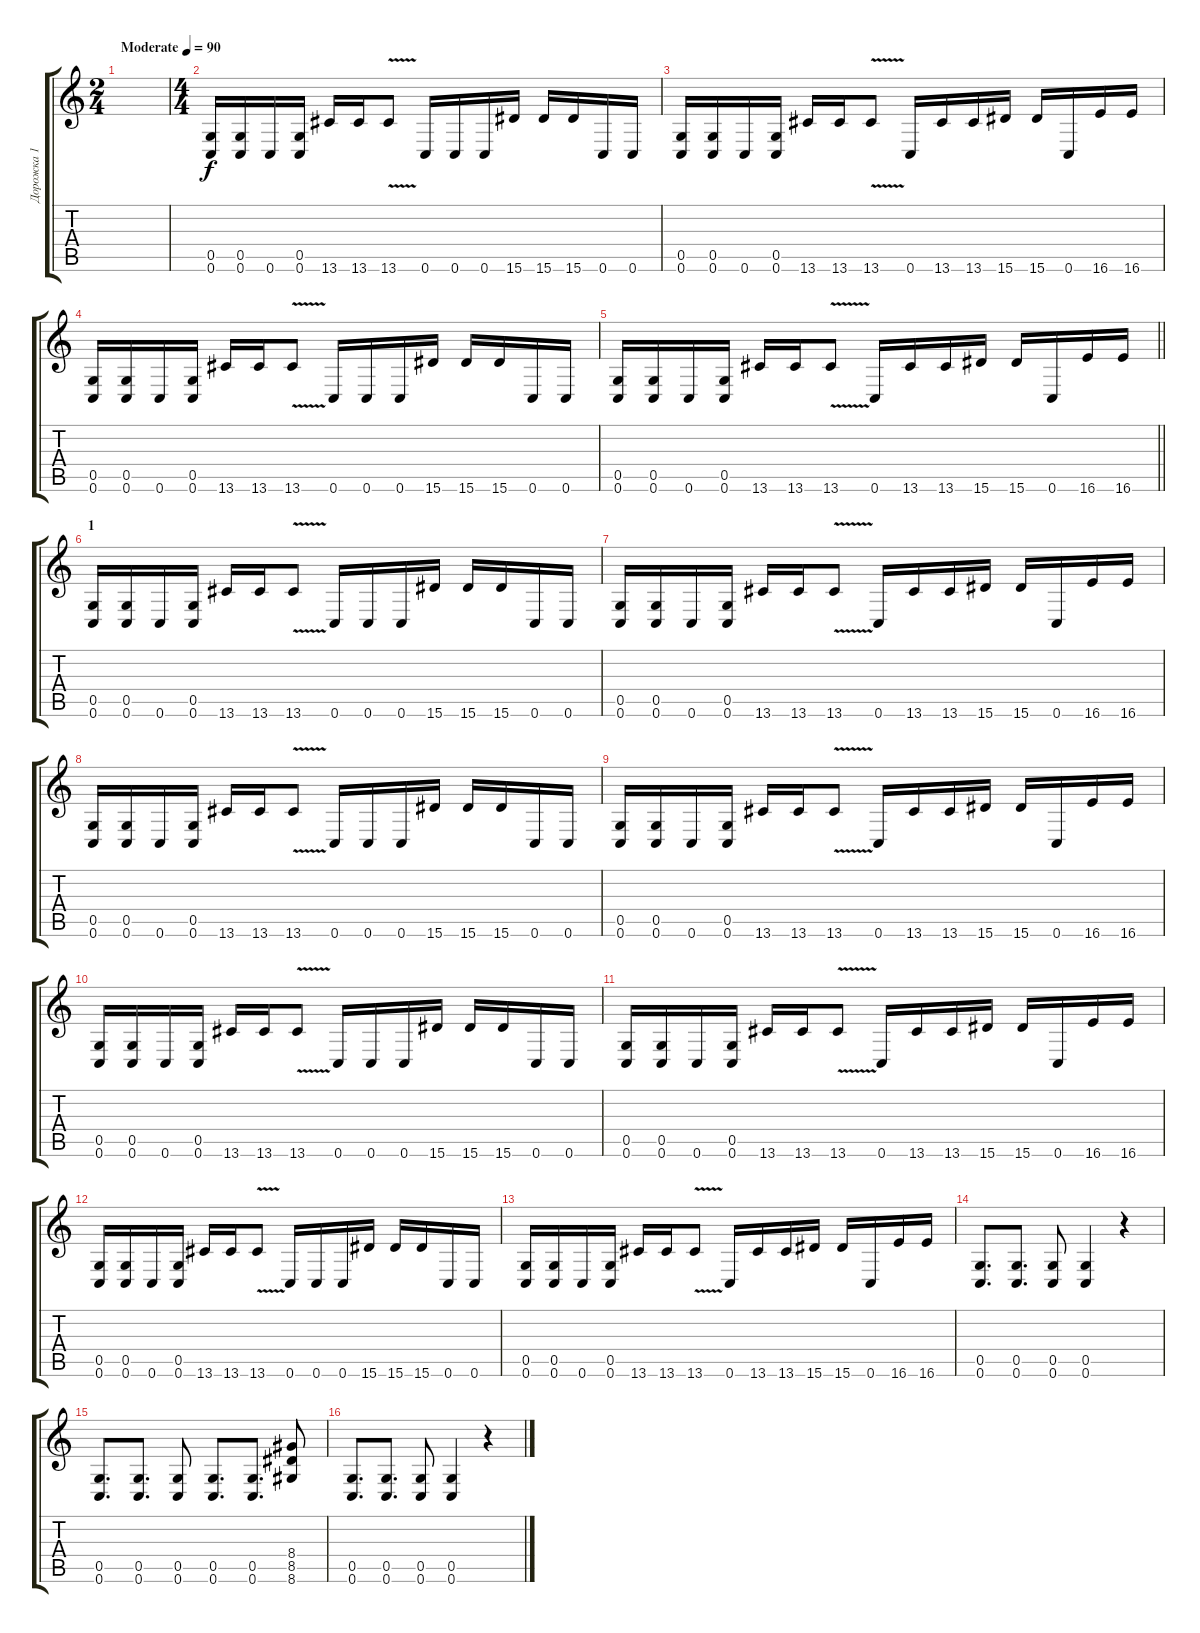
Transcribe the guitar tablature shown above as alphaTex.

\track ("Дорожка 1" "Дорожка 1") {instrument distortionguitar}
\staff {score tabs}
\tuning (D4 A3 F3 C3 G2 C2) {hide}
\ts (2 4)
\tempo (90 "Moderate")
\clef g2
\ks c
|
\ts (4 4)
(0.5 0.6).16 (0.5 0.6).16 0.6.16 (0.5 0.6).16 13.6.16 13.6.16 13.6{v}.8 0.6.16 0.6.16 0.6.16 15.6.16 15.6.16 15.6.16 0.6.16 0.6.16 |
(0.5 0.6).16 (0.5 0.6).16 0.6.16 (0.5 0.6).16 13.6.16 13.6.16 13.6{v}.8 0.6.16 13.6.16 13.6.16 15.6.16 15.6.16 0.6.16 16.6.16 16.6.16 |
(0.5 0.6).16 (0.5 0.6).16 0.6.16 (0.5 0.6).16 13.6.16 13.6.16 13.6{v}.8 0.6.16 0.6.16 0.6.16 15.6.16 15.6.16 15.6.16 0.6.16 0.6.16 |
\barLineRight lightlight
(0.5 0.6).16 (0.5 0.6).16 0.6.16 (0.5 0.6).16 13.6.16 13.6.16 13.6{v}.8 0.6.16 13.6.16 13.6.16 15.6.16 15.6.16 0.6.16 16.6.16 16.6.16 |
\section ("" "1")
(0.5 0.6).16 (0.5 0.6).16 0.6.16 (0.5 0.6).16 13.6.16 13.6.16 13.6{v}.8 0.6.16 0.6.16 0.6.16 15.6.16 15.6.16 15.6.16 0.6.16 0.6.16 |
(0.5 0.6).16 (0.5 0.6).16 0.6.16 (0.5 0.6).16 13.6.16 13.6.16 13.6{v}.8 0.6.16 13.6.16 13.6.16 15.6.16 15.6.16 0.6.16 16.6.16 16.6.16 |
(0.5 0.6).16 (0.5 0.6).16 0.6.16 (0.5 0.6).16 13.6.16 13.6.16 13.6{v}.8 0.6.16 0.6.16 0.6.16 15.6.16 15.6.16 15.6.16 0.6.16 0.6.16 |
(0.5 0.6).16 (0.5 0.6).16 0.6.16 (0.5 0.6).16 13.6.16 13.6.16 13.6{v}.8 0.6.16 13.6.16 13.6.16 15.6.16 15.6.16 0.6.16 16.6.16 16.6.16 |
(0.5 0.6).16 (0.5 0.6).16 0.6.16 (0.5 0.6).16 13.6.16 13.6.16 13.6{v}.8 0.6.16 0.6.16 0.6.16 15.6.16 15.6.16 15.6.16 0.6.16 0.6.16 |
(0.5 0.6).16 (0.5 0.6).16 0.6.16 (0.5 0.6).16 13.6.16 13.6.16 13.6{v}.8 0.6.16 13.6.16 13.6.16 15.6.16 15.6.16 0.6.16 16.6.16 16.6.16 |
(0.5 0.6).16 (0.5 0.6).16 0.6.16 (0.5 0.6).16 13.6.16 13.6.16 13.6{v}.8 0.6.16 0.6.16 0.6.16 15.6.16 15.6.16 15.6.16 0.6.16 0.6.16 |
(0.5 0.6).16 (0.5 0.6).16 0.6.16 (0.5 0.6).16 13.6.16 13.6.16 13.6{v}.8 0.6.16 13.6.16 13.6.16 15.6.16 15.6.16 0.6.16 16.6.16 16.6.16 |
(0.5 0.6).8{d} (0.5 0.6).8{d} (0.5 0.6).8 (0.5 0.6).4 r.4 |
(0.5 0.6).8{d} (0.5 0.6).8{d} (0.5 0.6).8 (0.5 0.6).8{d} (0.5 0.6).8{d} (8.4 8.5 8.6).8 |
(0.5 0.6).8{d} (0.5 0.6).8{d} (0.5 0.6).8 (0.5 0.6).4 r.4
